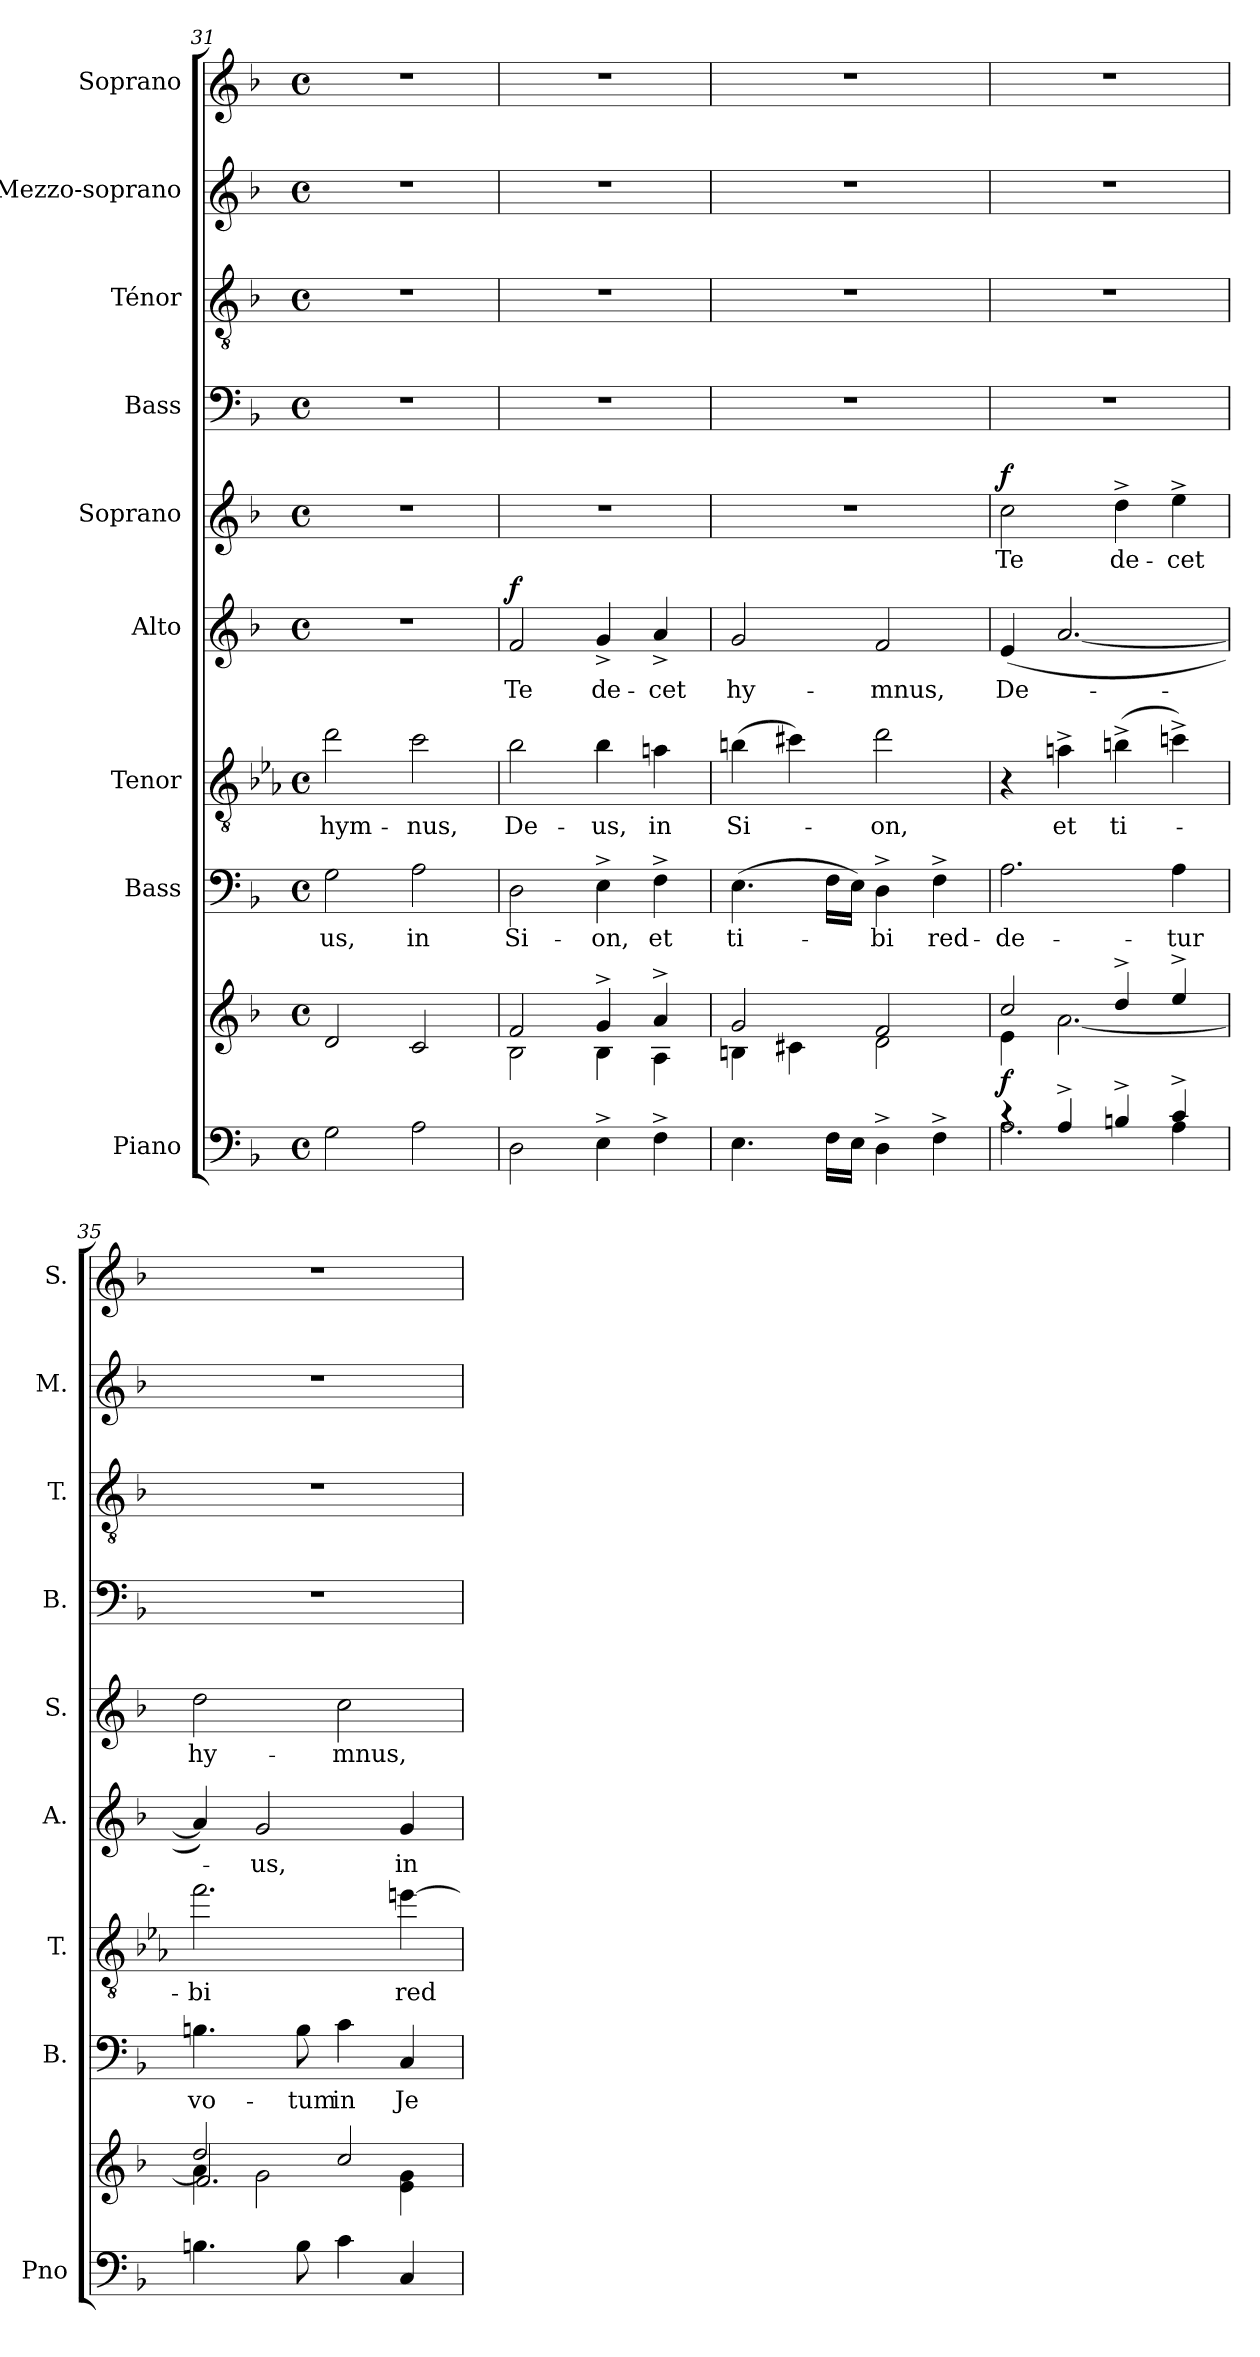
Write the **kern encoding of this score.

**kern	**kern	**dynam	**kern	**text	**kern	**text	**kern	**text	**dynam	**kern	**text	**dynam	**kern	**kern	**kern	**kern
*part9	*part9	*part9	*part8	*part8	*part7	*part7	*part6	*part6	*part6	*part5	*part5	*part5	*part4	*part3	*part2	*part1
*staff10	*staff9	*staff9/10	*staff8	*staff8	*staff7	*staff7	*staff6	*staff6	*staff6	*staff5	*staff5	*staff5	*staff4	*staff3	*staff2	*staff1
*I"Piano	*	*	*I"Bass	*	*I"Tenor	*	*I"Alto	*	*	*I"Soprano	*	*	*I"Bass	*I"Ténor	*I"Mezzo-soprano	*I"Soprano
*I'Pno	*	*	*I'B.	*	*I'T.	*	*I'A.	*	*	*I'S.	*	*	*I'B.	*I'T.	*I'M.	*I'S.
*clefF4	*clefG2	*	*clefF4	*	*clefGv2	*	*clefG2	*	*	*clefG2	*	*	*clefF4	*clefGv2	*clefG2	*clefG2
*	*	*	*	*	*ITrd8c14	*	*	*	*	*	*	*	*	*	*	*
*k[b-]	*k[b-]	*	*k[b-]	*	*k[b-e-a-]	*	*k[b-]	*	*	*k[b-]	*	*	*k[b-]	*k[b-]	*k[b-]	*k[b-]
*M4/4	*M4/4	*	*M4/4	*	*M4/4	*	*M4/4	*	*	*M4/4	*	*	*M4/4	*M4/4	*M4/4	*M4/4
*met(c)	*met(c)	*	*met(c)	*	*met(c)	*	*met(c)	*	*	*met(c)	*	*	*met(c)	*met(c)	*met(c)	*met(c)
=31	=31	=31	=31	=31	=31	=31	=31	=31	=31	=31	=31	=31	=31	=31	=31	=31
!	!	!	!	!LO:LY:b	!	!LO:LY:b	!	!	!	!	!	!	!	!	!	!
2G\	2d/	.	2G\	-us,	2di\	hym-	1r	.	.	1r	.	.	1r	1r	1r	1r
!	!	!	!	!LO:LY:b	!	!LO:LY:b	!	!	!	!	!	!	!	!	!	!
2A\	2c/	.	2A\	in	2ci\	-nus,	.	.	.	.	.	.	.	.	.	.
=32	=32	=32	=32	=32	=32	=32	=32	=32	=32	=32	=32	=32	=32	=32	=32	=32
*	*^	*	*	*	*	*	*	*	*	*	*	*	*	*	*	*
!	!	!	!	!	!LO:LY:b	!	!LO:LY:b	!	!LO:LY:b	!LO:DY:a	!	!	!	!	!	!	!
2D\	2f/	2B-\	.	2D\	Si-	2B-i\	De-	2f/	Te	f	1r	.	.	1r	1r	1r	1r
!	!	!	!	!	!LO:LY:b	!	!LO:LY:b	!	!LO:LY:b	!	!	!	!	!	!	!	!
4E^\	4g^/	4B-\	.	4E^\	-on,	4B-i\	-us,	4g^/	de-	.	.	.	.	.	.	.	.
!	!	!	!	!	!LO:LY:b	!	!LO:LY:b	!	!LO:LY:b	!	!	!	!	!	!	!	!
4F^\	4a^/	4A\	.	4F^\	et	4Ani\	in	4a^/	-cet	.	.	.	.	.	.	.	.
=33	=33	=33	=33	=33	=33	=33	=33	=33	=33	=33	=33	=33	=33	=33	=33	=33	=33
!	!	!	!	!	!LO:LY:b	!	!LO:LY:b	!	!LO:LY:b	!	!	!	!	!	!	!	!
4.E\	2g/	4Bn\	.	(4.E\	ti-	(4Bni\	Si-	2g/	hy-	.	1r	.	.	1r	1r	1r	1r
.	.	4c#X\	.	.	.	4c#Xi\)	.	.	.	.	.	.	.	.	.	.	.
16F\LL	.	.	.	16F\LL	.	.	.	.	.	.	.	.	.	.	.	.	.
16E\JJ	.	.	.	16E\JJ)	.	.	.	.	.	.	.	.	.	.	.	.	.
!	!	!	!	!	!LO:LY:b	!	!LO:LY:b	!	!LO:LY:b	!	!	!	!	!	!	!	!
4D^\	2f/	2d\	.	4D^\	-bi	2di\	-on,	2f/	-mnus,	.	.	.	.	.	.	.	.
!	!	!	!	!	!LO:LY:b	!	!	!	!	!	!	!	!	!	!	!	!
4F^\	.	.	.	4F^\	red-	.	.	.	.	.	.	.	.	.	.	.	.
=34	=34	=34	=34	=34	=34	=34	=34	=34	=34	=34	=34	=34	=34	=34	=34	=34	=34
*^	*	*	*	*	*	*	*	*	*	*	*	*	*	*	*	*	*
!	!	!	!	!LO:DY:a=2	!	!LO:LY:b	!	!	!	!LO:LY:b	!	!	!LO:LY:b	!LO:DY:a	!	!	!	!
4rc	2.A\	2cc/	4e\	f	2.A\	-de-	4r	.	(>4e/	De-	.	2cc\	Te	f	1r	1r	1r	1r
!	!	!	!	!	!	!	!	!LO:LY:b	!	!	!	!	!	!	!	!	!	!
4A^/	.	.	[2.a\	.	.	.	4An^i\	et	[2.a/	.	.	.	.	.	.	.	.	.
!	!	!	!	!	!	!	!	!LO:LY:b	!	!	!	!	!LO:LY:b	!	!	!	!	!
4Bn^/	.	4dd^/	.	.	.	.	(4Bn^i\	ti-	.	.	.	4dd^\	de-	.	.	.	.	.
!	!	!	!	!	!	!LO:LY:b	!	!	!	!	!	!	!LO:LY:b	!	!	!	!	!
4c^/	4A\	4ee^/	.	.	4A\	-tur	4cn^i\)	.	.	.	.	4ee^\	-cet	.	.	.	.	.
=35	=35	=35	=35	=35	=35	=35	=35	=35	=35	=35	=35	=35	=35	=35	=35	=35	=35	=35
*	*	*	*^	*	*	*	*	*	*	*	*	*	*	*	*	*	*	*
!	!	!	!	!	!	!	!LO:LY:b	!	!LO:LY:b	!	!	!	!	!LO:LY:b	!	!	!	!	!
*v	*v	*	*	*	*	*	*	*	*	*	*	*	*	*	*	*	*	*	*
4.Bn\	2dd/	4a\]	2.f/	.	4.Bn\	vo-	2.fi\	-bi	4a/])	.	.	2dd\	hy-	.	1r	1r	1r	1r
!	!	!	!	!	!	!	!	!	!	!LO:LY:b	!	!	!	!	!	!	!	!
.	.	2g\	.	.	.	.	.	.	2g/	-us,	.	.	.	.	.	.	.	.
!	!	!	!	!	!	!LO:LY:b	!	!	!	!	!	!	!	!	!	!	!	!
8B\	.	.	.	.	8B\	-tum	.	.	.	.	.	.	.	.	.	.	.	.
!	!	!	!	!	!	!LO:LY:b	!	!	!	!	!	!	!LO:LY:b	!	!	!	!	!
4c\	2cc/	.	.	.	4c\	in	.	.	.	.	.	2cc\	-mnus,	.	.	.	.	.
!	!	!	!	!	!	!LO:LY:b	!	!LO:LY:b	!	!LO:LY:b	!	!	!	!	!	!	!	!
4C/	.	4e\ 4g\	4ryy	.	4C/	Je-	[4eni\	red-	4g/	in	.	.	.	.	.	.	.	.
*	*v	*v	*v	*	*	*	*	*	*	*	*	*	*	*	*	*	*	*
=	=	=	=	=	=	=	=	=	=	=	=	=	=	=	=	=
*-	*-	*-	*-	*-	*-	*-	*-	*-	*-	*-	*-	*-	*-	*-	*-	*-
